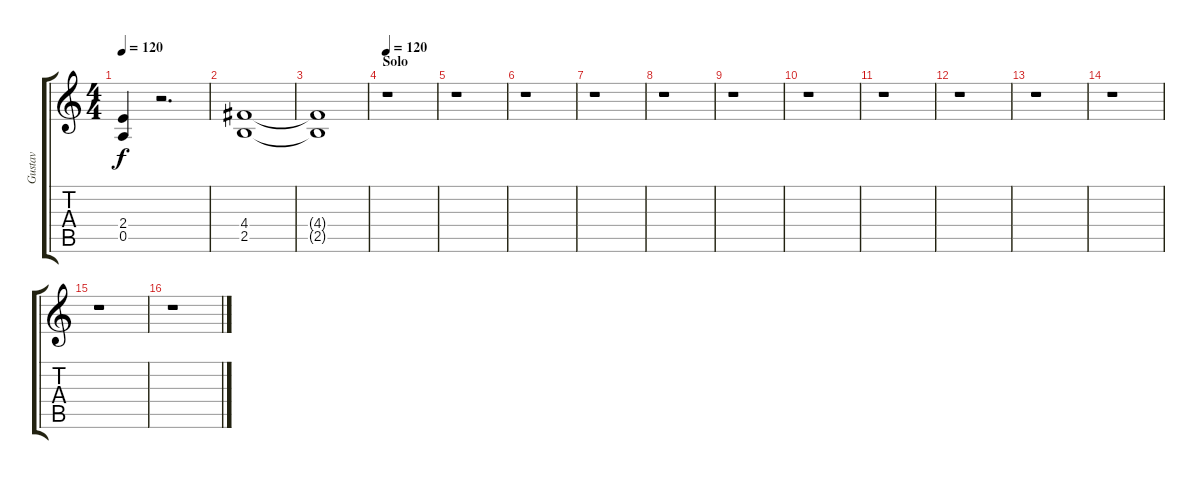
\track ("Gustav" "Gustav") {instrument overdrivenguitar}
\staff {score tabs}
\tuning (E4 B3 G3 D3 A2 E2) {hide}
\ts (4 4)
\tempo 120
\clef g2
\ks c
(2.4 0.5).4{dy f} r.2{d} |
(4.4 2.5).1 |
(4.4{t} 2.5{t}).1 |
\section ("" "Solo")
\tempo 120
r.1 |
r.1 |
r.1 |
r.1 |
r.1 |
r.1 |
r.1 |
r.1 |
r.1 |
r.1 |
r.1 |
r.1 |
r.1
